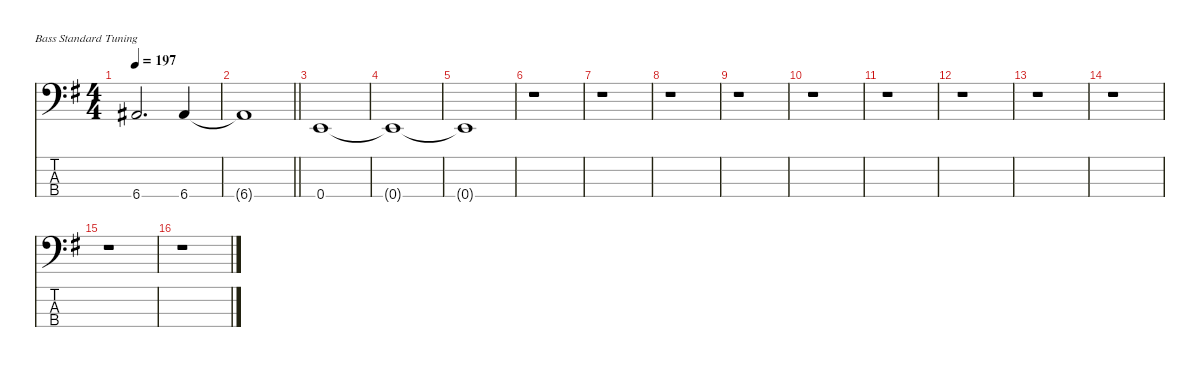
\defaultSystemsLayout 4
\hideDynamics
\bracketExtendMode nobrackets
\singleTrackTrackNamePolicy hidden
\multiTrackTrackNamePolicy hidden
\firstSystemTrackNameMode fullname
\firstSystemTrackNameOrientation horizontal
\otherSystemsTrackNameOrientation horizontal
\track ("Bass" "el.bs.") {defaultSystemsLayout 4 instrument electricbassfinger}
\staff {score tabs}
\tuning (G2 D2 A1 E1)
\ts (4 4)
\tempo 197
\clef f4
\ks eminor
6.4{acc #}.2{d dy f beam Up} 6.4{acc #}.4{beam Up} |
\barLineRight lightlight
6.4{t acc #}.1{beam Up} |
0.4{acc forcenatural}.1{beam Up} |
0.4{t acc forcenatural}.1{beam Up} |
0.4{t acc forcenatural}.1{beam Up} |
r.1{beam Down} |
r.1{beam Down} |
r.1{beam Down} |
r.1{beam Down} |
r.1{beam Down} |
r.1{beam Down} |
r.1{beam Down} |
r.1{beam Down} |
r.1{beam Down} |
r.1{beam Down} |
r.1{beam Down}
